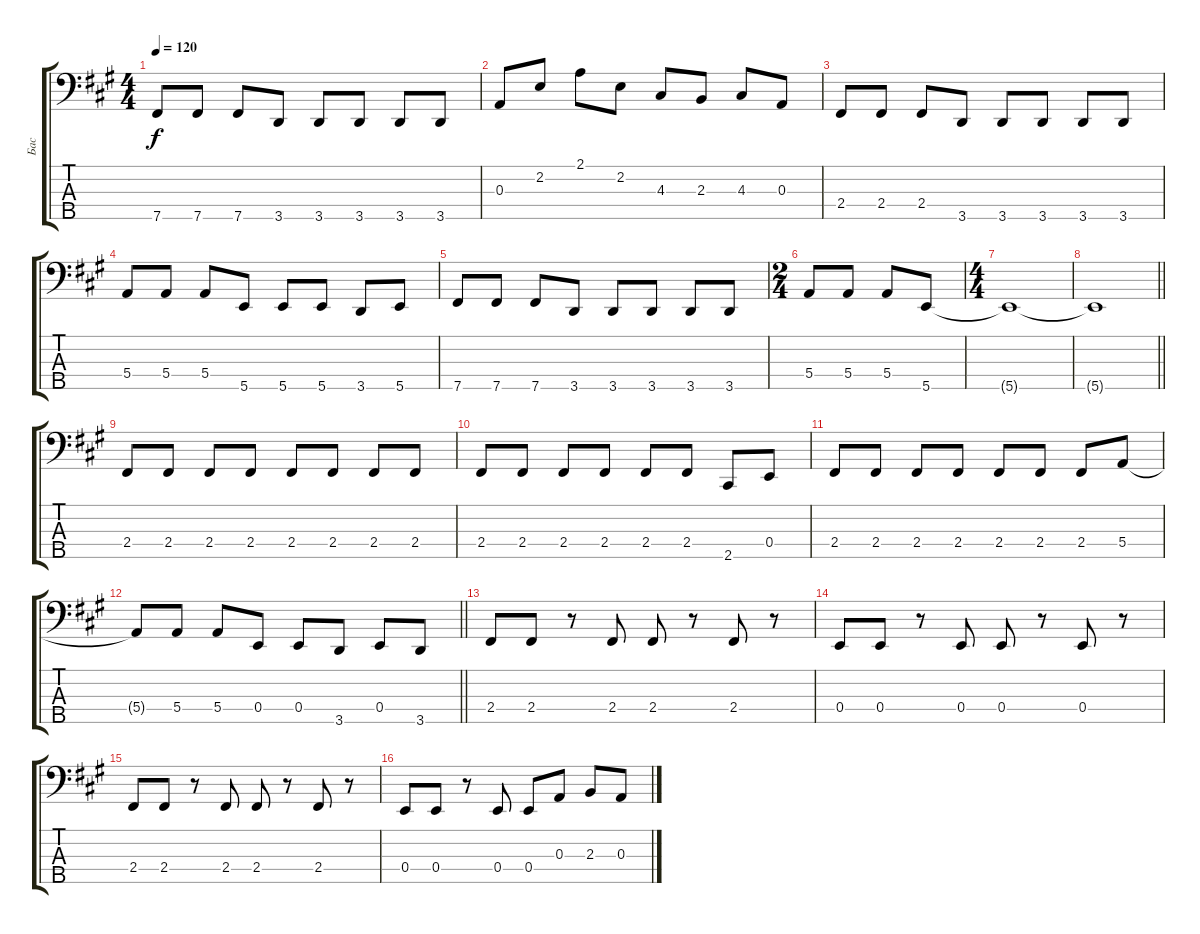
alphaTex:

\track ("Бас" "Бас") {instrument electricbassfinger}
\staff {score tabs}
\tuning (G2 D2 A1 E1 B0) {hide}
\ts (4 4)
\tempo 120
\clef f4
\ks a
7.5.8{dy f} 7.5.8 7.5.8 3.5.8 3.5.8 3.5.8 3.5.8 3.5.8 |
0.3.8 2.2.8 2.1.8 2.2.8 4.3.8 2.3.8 4.3.8 0.3.8 |
2.4.8 2.4.8 2.4.8 3.5.8 3.5.8 3.5.8 3.5.8 3.5.8 |
5.4.8 5.4.8 5.4.8 5.5.8 5.5.8 5.5.8 3.5.8 5.5.8 |
7.5.8 7.5.8 7.5.8 3.5.8 3.5.8 3.5.8 3.5.8 3.5.8 |
\ts (2 4)
5.4.8 5.4.8 5.4.8 5.5.8 |
\ts (4 4)
5.5{t}.1 |
\barLineRight lightlight
5.5{t}.1 |
2.4.8 2.4.8 2.4.8 2.4.8 2.4.8 2.4.8 2.4.8 2.4.8 |
2.4.8 2.4.8 2.4.8 2.4.8 2.4.8 2.4.8 2.5.8 0.4.8 |
2.4.8 2.4.8 2.4.8 2.4.8 2.4.8 2.4.8 2.4.8 5.4.8 |
\barLineRight lightlight
5.4{t}.8 5.4.8 5.4.8 0.4.8 0.4.8 3.5.8 0.4.8 3.5.8 |
2.4.8 2.4.8 r.8 2.4.8 2.4.8 r.8 2.4.8 r.8 |
0.4.8 0.4.8 r.8 0.4.8 0.4.8 r.8 0.4.8 r.8 |
2.4.8 2.4.8 r.8 2.4.8 2.4.8 r.8 2.4.8 r.8 |
0.4.8 0.4.8 r.8 0.4.8 0.4.8 0.3.8 2.3.8 0.3.8
